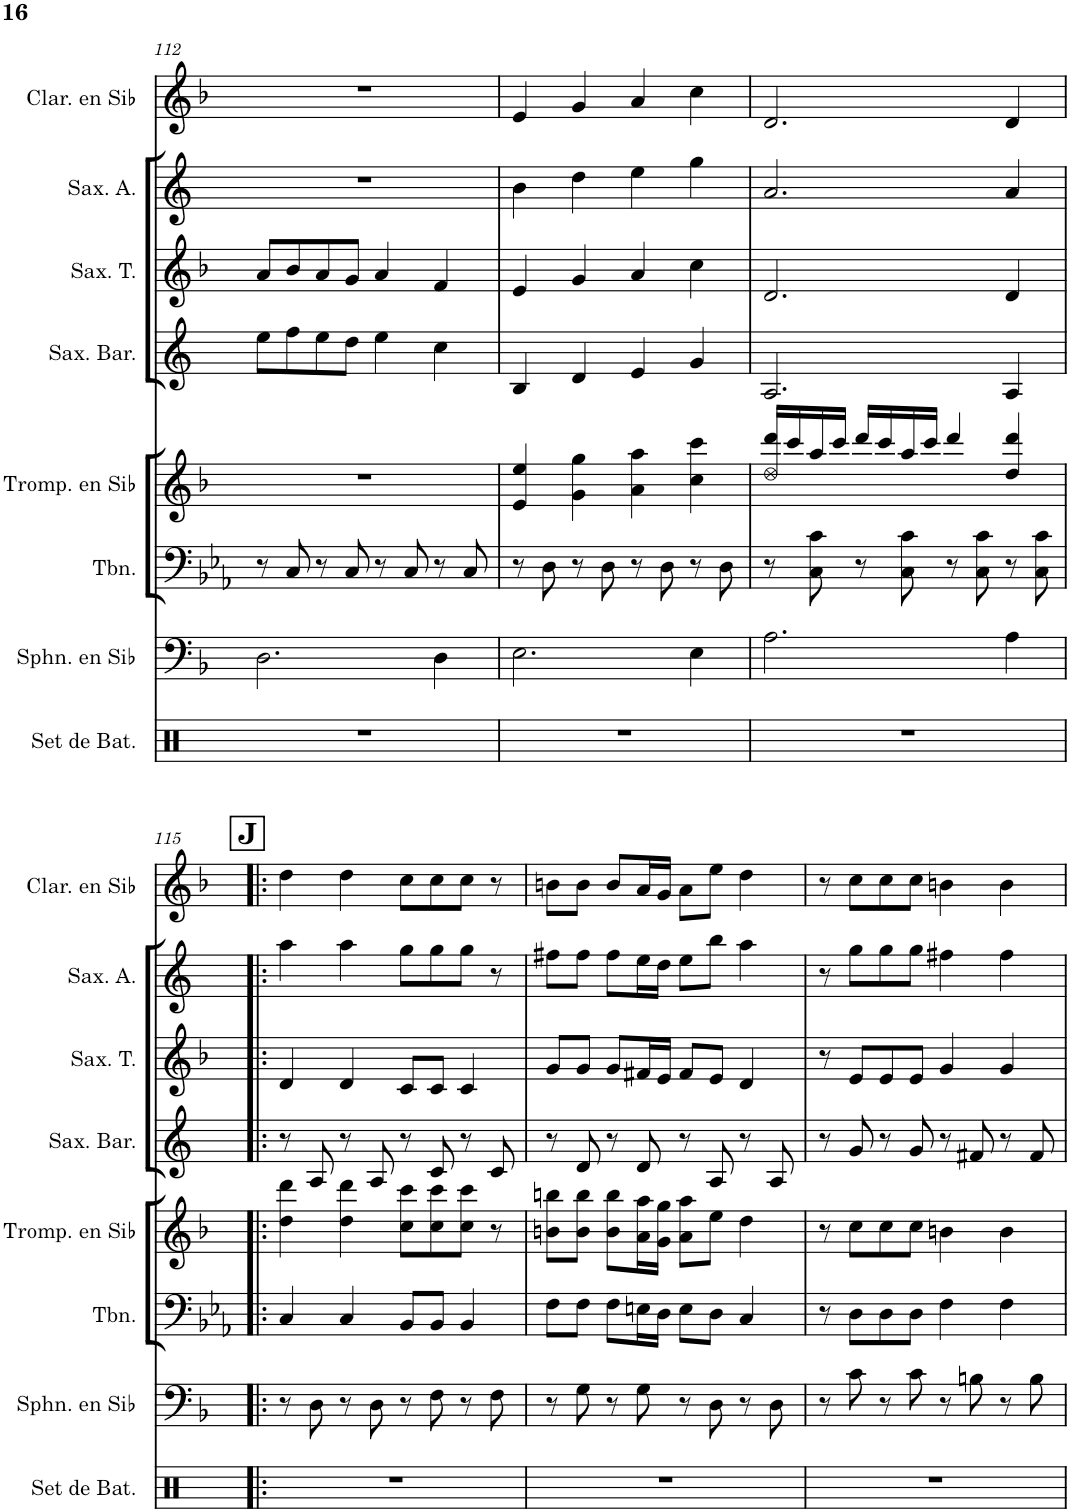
**kern	**kern	**kern	**kern	**kern	**kern	**kern	**kern
*part8	*part7	*part6	*part5	*part4	*part3	*part2	*part1
*staff8	*staff7	*staff6	*staff5	*staff4	*staff3	*staff2	*staff1
*I"Set de batterie	*I"Sousaphone en Sib	*I"Trombone	*I"Trompette en Sib	*I"Saxophone Baryton	*I"Saxophone Ténor	*I"Saxophone Alto	*I"Clarinette en Sib
*I'Set de Bat.	*I'Sphn. en Sib	*I'Tbn.	*I'Tromp. en Sib	*I'Sax. Bar.	*I'Sax. T.	*I'Sax. A.	*I'Clar. en Sib
!!LO:PB:g=z
*clefX	*clefF4	*clefF4	*clefG2	*clefG2	*clefG2	*clefG2	*clefG2
*	*Trd8c14	*	*Trd1c2	*Trd12c21	*Trd8c14	*Trd5c9	*Trd1c2
*k[]	*k[b-]	*k[b-e-a-]	*k[b-]	*k[]	*k[b-]	*k[]	*k[b-]
*M4/4	*M4/4	*M4/4	*M4/4	*M4/4	*M4/4	*M4/4	*M4/4
=112	=112	=112	=112	=112	=112	=112	=112
1r	2.D\	8r	1r	8ee\L	8a/L	1r	1r
.	.	8C/	.	8ff\	8b-/	.	.
.	.	8r	.	8ee\	8a/	.	.
.	.	8C/	.	8dd\J	8g/J	.	.
.	.	8r	.	4ee\	4a/	.	.
.	.	8C/	.	.	.	.	.
.	4D\	8r	.	4cc\	4f/	.	.
.	.	8C/	.	.	.	.	.
=113	=113	=113	=113	=113	=113	=113	=113
1r	2.E\	8r	4e/ 4ee/	4B/	4e/	4b\	4e/
.	.	8D\	.	.	.	.	.
.	.	8r	4g\ 4gg\	4d/	4g/	4dd\	4g/
.	.	8D\	.	.	.	.	.
.	.	8r	4a\ 4aa\	4e/	4a/	4ee\	4a/
.	.	8D\	.	.	.	.	.
.	4E\	8r	4cc\ 4ccc\	4g/	4cc\	4gg\	4cc\
.	.	8D\	.	.	.	.	.
=114	=114	=114	=114	=114	=114	=114	=114
1r	2.A\	8r	16dd/ 16ddd/LL	2.A/	2.d/	2.a/	2.d/
.	.	.	16ccc/	.	.	.	.
.	.	8C\ 8c\	16aa/	.	.	.	.
.	.	.	16ccc/JJ	.	.	.	.
.	.	8r	16ddd/LL	.	.	.	.
.	.	.	16ccc/	.	.	.	.
.	.	8C\ 8c\	16aa/	.	.	.	.
.	.	.	16ccc/JJ	.	.	.	.
.	.	8r	4ddd/	.	.	.	.
.	.	8C\ 8c\	.	.	.	.	.
.	4A\	8r	4dd/ 4ddd/	4A/	4d/	4a/	4d/
.	.	8C\ 8c\	.	.	.	.	.
!!LO:LB:g=z
!!LO:REH:place=s1:a:B:cj:fs=14:t=J
=115!|:	=115!|:	=115!|:	=115!|:	=115!|:	=115!|:	=115!|:	=115!|:
1r	8r	4C/	4dd\ 4ddd\	8r	4d/	4aa\	4dd\
.	8D\	.	.	8A/	.	.	.
.	8r	4C/	4dd\ 4ddd\	8r	4d/	4aa\	4dd\
.	8D\	.	.	8A/	.	.	.
.	8r	8BB-/L	8cc\ 8ccc\L	8r	8c/L	8gg\L	8cc\L
.	8F\	8BB-/J	8cc\ 8ccc\	8c/	8c/J	8gg\	8cc\
.	8r	4BB-/	8cc\ 8ccc\J	8r	4c/	8gg\J	8cc\J
.	8F\	.	8r	8c/	.	8r	8r
=116	=116	=116	=116	=116	=116	=116	=116
1r	8r	8F\L	8bn\ 8bbn\L	8r	8g/L	8ff#X\L	8bn\L
.	8G\	8F\J	8b\ 8bb\J	8d/	8g/J	8ff#\J	8b\J
.	8r	8F\L	8b\ 8bb\L	8r	8g/L	8ff#\L	8b/L
.	8G\	16En\L	16a\ 16aa\L	8d/	16f#X/L	16ee\L	16a/L
.	.	16D\JJ	16g\ 16gg\JJ	.	16e/JJ	16dd\JJ	16g/JJ
.	8r	8E\L	8a\ 8aa\L	8r	8f#/L	8ee\L	8a\L
.	8D\	8D\J	8ee\J	8A/	8e/J	8bb\J	8ee\J
.	8r	4C/	4dd\	8r	4d/	4aa\	4dd\
.	8D\	.	.	8A/	.	.	.
=117	=117	=117	=117	=117	=117	=117	=117
1r	8r	8r	8r	8r	8r	8r	8r
.	8c\	8D\L	8cc\L	8g/	8e/L	8gg\L	8cc\L
.	8r	8D\	8cc\	8r	8e/	8gg\	8cc\
.	8c\	8D\J	8cc\J	8g/	8e/J	8gg\J	8cc\J
.	8r	4F\	4bn\	8r	4g/	4ff#X\	4bn\
.	8Bn\	.	.	8f#X/	.	.	.
.	8r	4F\	4b\	8r	4g/	4ff#\	4b\
.	8B\	.	.	8f#/	.	.	.
=	=	=	=	=	=	=	=
*-	*-	*-	*-	*-	*-	*-	*-
